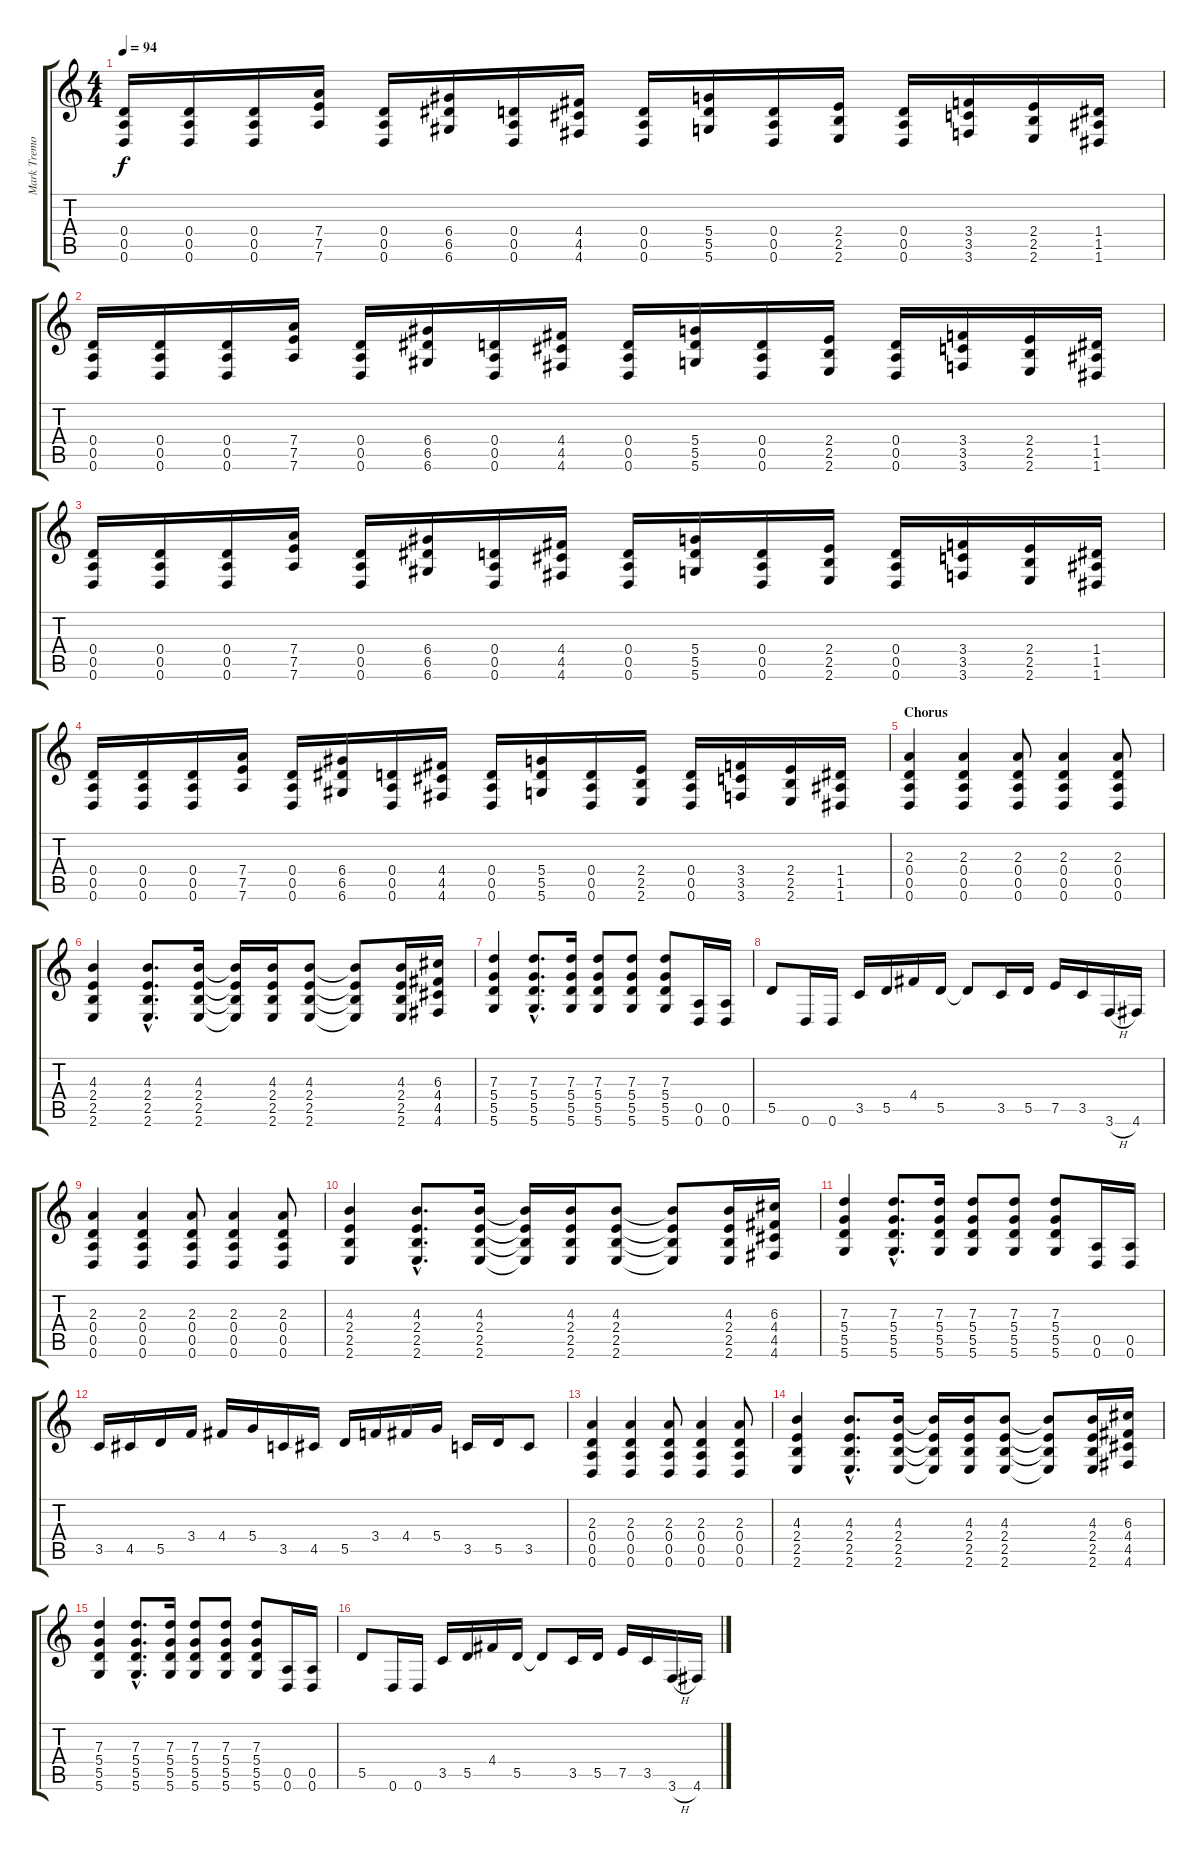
\track ("Mark Tremonti" "Mark Tremo") {instrument distortionguitar}
\staff {score tabs}
\tuning (E4 B3 G3 D3 A2 D2) {hide}
\ts (4 4)
\tempo 94
\clef g2
\ks c
(0.4 0.5 0.6).16{dy f} (0.4 0.5 0.6).16 (0.4 0.5 0.6).16 (7.4 7.5 7.6).16 (0.4 0.5 0.6).16 (6.4 6.5 6.6).16 (0.4 0.5 0.6).16 (4.4 4.5 4.6).16 (0.4 0.5 0.6).16 (5.4 5.5 5.6).16 (0.4 0.5 0.6).16 (2.4 2.5 2.6).16 (0.4 0.5 0.6).16 (3.4 3.5 3.6).16 (2.4 2.5 2.6).16 (1.4 1.5 1.6).16 |
(0.4 0.5 0.6).16 (0.4 0.5 0.6).16 (0.4 0.5 0.6).16 (7.4 7.5 7.6).16 (0.4 0.5 0.6).16 (6.4 6.5 6.6).16 (0.4 0.5 0.6).16 (4.4 4.5 4.6).16 (0.4 0.5 0.6).16 (5.4 5.5 5.6).16 (0.4 0.5 0.6).16 (2.4 2.5 2.6).16 (0.4 0.5 0.6).16 (3.4 3.5 3.6).16 (2.4 2.5 2.6).16 (1.4 1.5 1.6).16 |
(0.4 0.5 0.6).16 (0.4 0.5 0.6).16 (0.4 0.5 0.6).16 (7.4 7.5 7.6).16 (0.4 0.5 0.6).16 (6.4 6.5 6.6).16 (0.4 0.5 0.6).16 (4.4 4.5 4.6).16 (0.4 0.5 0.6).16 (5.4 5.5 5.6).16 (0.4 0.5 0.6).16 (2.4 2.5 2.6).16 (0.4 0.5 0.6).16 (3.4 3.5 3.6).16 (2.4 2.5 2.6).16 (1.4 1.5 1.6).16 |
(0.4 0.5 0.6).16 (0.4 0.5 0.6).16 (0.4 0.5 0.6).16 (7.4 7.5 7.6).16 (0.4 0.5 0.6).16 (6.4 6.5 6.6).16 (0.4 0.5 0.6).16 (4.4 4.5 4.6).16 (0.4 0.5 0.6).16 (5.4 5.5 5.6).16 (0.4 0.5 0.6).16 (2.4 2.5 2.6).16 (0.4 0.5 0.6).16 (3.4 3.5 3.6).16 (2.4 2.5 2.6).16 (1.4 1.5 1.6).16 |
\section ("" "Chorus")
(2.3 0.4 0.5 0.6).4 (2.3 0.4 0.5 0.6).4 (2.3 0.4 0.5 0.6).8 (2.3 0.4 0.5 0.6).4 (2.3 0.4 0.5 0.6).8 |
(4.3 2.4 2.5 2.6).4 (4.3{hac} 2.4{hac} 2.5{hac} 2.6{hac}).8{d} (4.3 2.4 2.5 2.6).16 (4.3{t} 2.4{t} 2.5{t} 2.6{t}).16 (4.3 2.4 2.5 2.6).16 (4.3 2.4 2.5 2.6).8 (4.3{t} 2.4{t} 2.5{t} 2.6{t}).8 (4.3 2.4 2.5 2.6).16 (6.3 4.4 4.5 4.6).16 |
(7.3 5.4 5.5 5.6).4 (7.3{hac} 5.4{hac} 5.5{hac} 5.6{hac}).8{d} (7.3 5.4 5.5 5.6).16 (7.3 5.4 5.5 5.6).8 (7.3 5.4 5.5 5.6).8 (7.3 5.4 5.5 5.6).8 (0.5 0.6).16 (0.5 0.6).16 |
5.5.8 0.6.16 0.6.16 3.5.16 5.5.16 4.4.16 5.5.16 5.5{t}.8 3.5.16 5.5.16 7.5.16 3.5.16 3.6{h}.16 4.6.16 |
(2.3 0.4 0.5 0.6).4 (2.3 0.4 0.5 0.6).4 (2.3 0.4 0.5 0.6).8 (2.3 0.4 0.5 0.6).4 (2.3 0.4 0.5 0.6).8 |
(4.3 2.4 2.5 2.6).4 (4.3{hac} 2.4{hac} 2.5{hac} 2.6{hac}).8{d} (4.3 2.4 2.5 2.6).16 (4.3{t} 2.4{t} 2.5{t} 2.6{t}).16 (4.3 2.4 2.5 2.6).16 (4.3 2.4 2.5 2.6).8 (4.3{t} 2.4{t} 2.5{t} 2.6{t}).8 (4.3 2.4 2.5 2.6).16 (6.3 4.4 4.5 4.6).16 |
(7.3 5.4 5.5 5.6).4 (7.3{hac} 5.4{hac} 5.5{hac} 5.6{hac}).8{d} (7.3 5.4 5.5 5.6).16 (7.3 5.4 5.5 5.6).8 (7.3 5.4 5.5 5.6).8 (7.3 5.4 5.5 5.6).8 (0.5 0.6).16 (0.5 0.6).16 |
3.5.16 4.5.16 5.5.16 3.4.16 4.4.16 5.4.16 3.5.16 4.5.16 5.5.16 3.4.16 4.4.16 5.4.16 3.5.16 5.5.16 3.5.8 |
(2.3 0.4 0.5 0.6).4 (2.3 0.4 0.5 0.6).4 (2.3 0.4 0.5 0.6).8 (2.3 0.4 0.5 0.6).4 (2.3 0.4 0.5 0.6).8 |
(4.3 2.4 2.5 2.6).4 (4.3{hac} 2.4{hac} 2.5{hac} 2.6{hac}).8{d} (4.3 2.4 2.5 2.6).16 (4.3{t} 2.4{t} 2.5{t} 2.6{t}).16 (4.3 2.4 2.5 2.6).16 (4.3 2.4 2.5 2.6).8 (4.3{t} 2.4{t} 2.5{t} 2.6{t}).8 (4.3 2.4 2.5 2.6).16 (6.3 4.4 4.5 4.6).16 |
(7.3 5.4 5.5 5.6).4 (7.3{hac} 5.4{hac} 5.5{hac} 5.6{hac}).8{d} (7.3 5.4 5.5 5.6).16 (7.3 5.4 5.5 5.6).8 (7.3 5.4 5.5 5.6).8 (7.3 5.4 5.5 5.6).8 (0.5 0.6).16 (0.5 0.6).16 |
5.5.8 0.6.16 0.6.16 3.5.16 5.5.16 4.4.16 5.5.16 5.5{t}.8 3.5.16 5.5.16 7.5.16 3.5.16 3.6{h}.16 4.6.16
